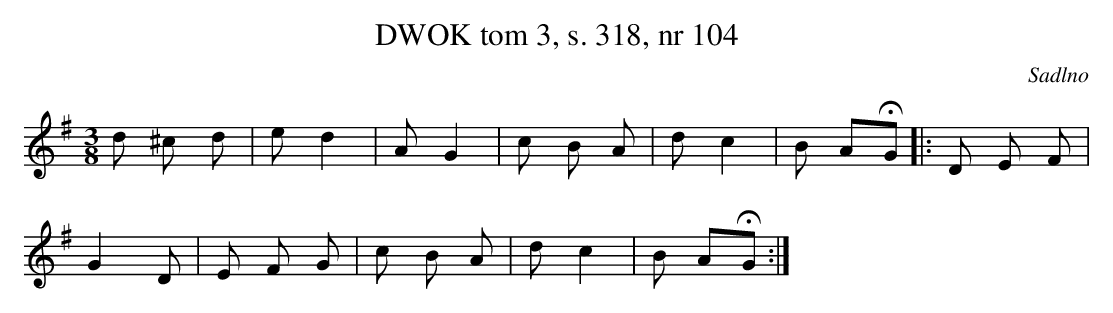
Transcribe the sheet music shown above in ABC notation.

X:1
T: DWOK tom 3, s. 318, nr 104
O: Sadlno
L: 1/16
M: 3/8
K: G
d2  ^c2 d2 | e2 d4 | A2 G4 | c2 B2 A2 | d2 c4 | B2 A2HG2 |: D2 E2 F2 |
G4 D2 | E2 F2 G2 | c2 B2 A2 | d2 c4 | B2 A2HG2:|
